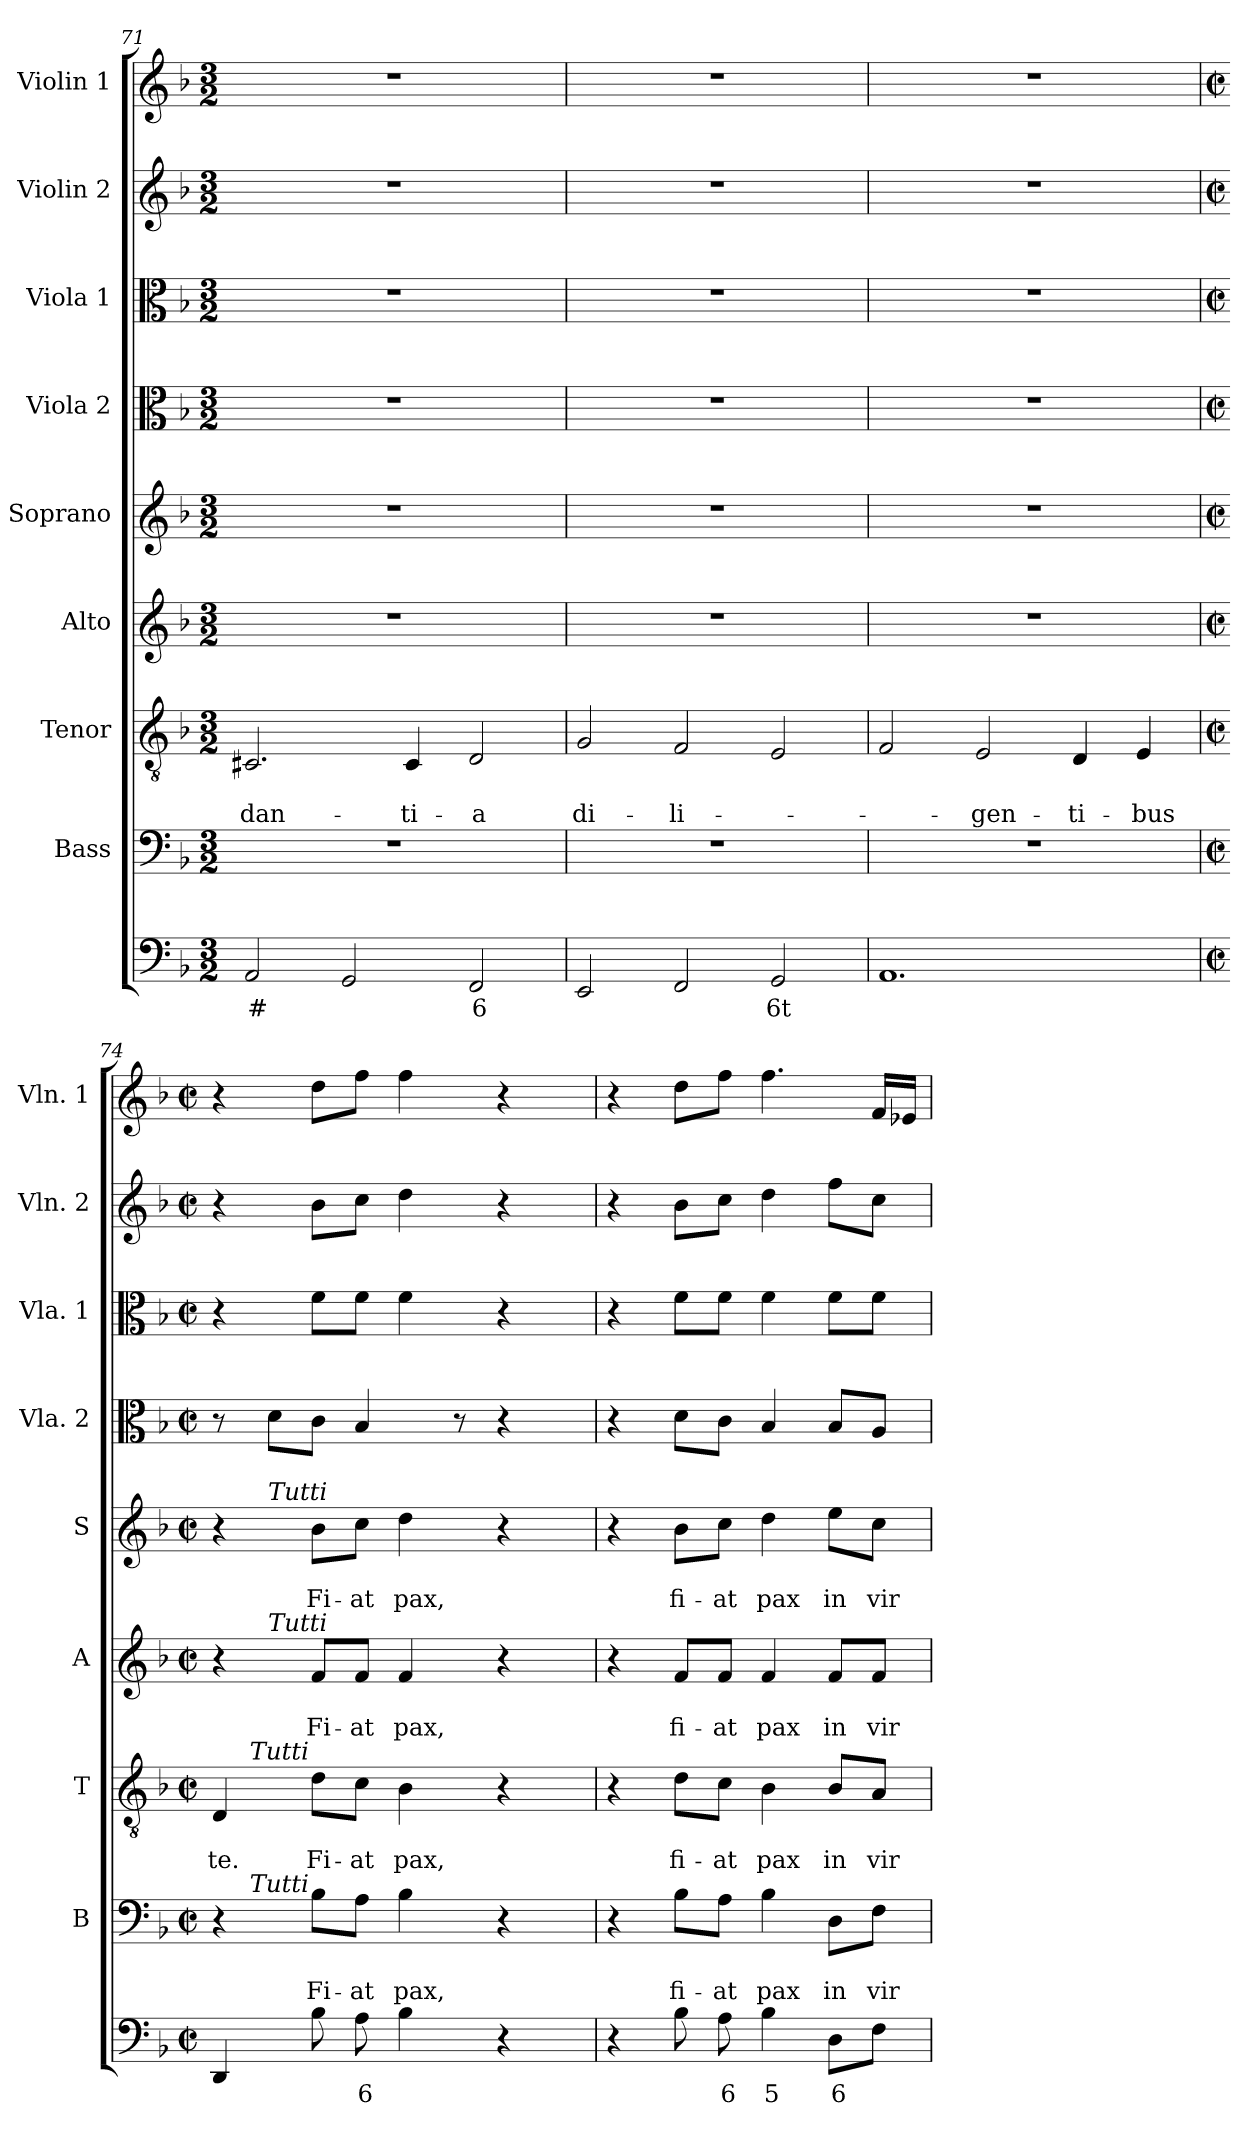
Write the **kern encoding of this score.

**kern	**text	**kern	**text	**text	**kern	**text	**text	**kern	**text	**text	**kern	**text	**text	**kern	**kern	**kern	**kern
*part9	*part9	*part8	*part8	*part8	*part7	*part7	*part7	*part6	*part6	*part6	*part5	*part5	*part5	*part4	*part3	*part2	*part1
*staff9	*staff9	*staff8	*staff8	*staff8	*staff7	*staff7	*staff7	*staff6	*staff6	*staff6	*staff5	*staff5	*staff5	*staff4	*staff3	*staff2	*staff1
*	*	*I"Bass	*	*	*I"Tenor	*	*	*I"Alto	*	*	*I"Soprano	*	*	*I"Viola 2	*I"Viola 1	*I"Violin 2	*I"Violin 1
*	*	*I'B	*	*	*I'T	*	*	*I'A	*	*	*I'S	*	*	*I'Vla. 2	*I'Vla. 1	*I'Vln. 2	*I'Vln. 1
*clefF4	*	*clefF4	*	*	*clefGv2	*	*	*clefG2	*	*	*clefG2	*	*	*clefC3	*clefC3	*clefG2	*clefG2
*k[b-]	*	*k[b-]	*	*	*k[b-]	*	*	*k[b-]	*	*	*k[b-]	*	*	*k[b-]	*k[b-]	*k[b-]	*k[b-]
*F:	*	*F:	*	*	*F:	*	*	*F:	*	*	*F:	*	*	*F:	*F:	*F:	*F:
*M3/2	*	*M3/2	*	*	*M3/2	*	*	*M3/2	*	*	*M3/2	*	*	*M3/2	*M3/2	*M3/2	*M3/2
=71	=71	=71	=71	=71	=71	=71	=71	=71	=71	=71	=71	=71	=71	=71	=71	=71	=71
!	!LO:LY:b	!	!	!	!	!	!LO:LY:b	!	!	!	!	!	!	!	!	!	!
2AA/	#	1.r	.	.	2.C#X/	.	-dan-	1.r	.	.	1.r	.	.	1.r	1.r	1.r	1.r
2GG/	.	.	.	.	.	.	.	.	.	.	.	.	.	.	.	.	.
!	!	!	!	!	!	!	!LO:LY:b	!	!	!	!	!	!	!	!	!	!
.	.	.	.	.	4C#/	.	-ti-	.	.	.	.	.	.	.	.	.	.
!	!LO:LY:b	!	!	!	!	!	!LO:LY:b	!	!	!	!	!	!	!	!	!	!
2FF/	6	.	.	.	2D/	.	-a	.	.	.	.	.	.	.	.	.	.
=72	=72	=72	=72	=72	=72	=72	=72	=72	=72	=72	=72	=72	=72	=72	=72	=72	=72
!	!	!	!	!	!	!	!LO:LY:b	!	!	!	!	!	!	!	!	!	!
2EE/	.	1.r	.	.	2G/	.	di-	1.r	.	.	1.r	.	.	1.r	1.r	1.r	1.r
!	!	!	!	!	!	!	!LO:LY:b	!	!	!	!	!	!	!	!	!	!
2FF/	.	.	.	.	2F/	.	-li-	.	.	.	.	.	.	.	.	.	.
!	!LO:LY:b	!	!	!	!	!	!	!	!	!	!	!	!	!	!	!	!
2GG/	6t	.	.	.	2E/	.	.	.	.	.	.	.	.	.	.	.	.
=73	=73	=73	=73	=73	=73	=73	=73	=73	=73	=73	=73	=73	=73	=73	=73	=73	=73
1.AA	.	1.r	.	.	2F/	.	.	1.r	.	.	1.r	.	.	1.r	1.r	1.r	1.r
!	!	!	!	!	!	!	!LO:LY:b	!	!	!	!	!	!	!	!	!	!
.	.	.	.	.	2E/	.	-gen-	.	.	.	.	.	.	.	.	.	.
!	!	!	!	!	!	!	!LO:LY:b	!	!	!	!	!	!	!	!	!	!
.	.	.	.	.	4D/	.	-ti-	.	.	.	.	.	.	.	.	.	.
!	!	!	!	!	!	!	!LO:LY:b	!	!	!	!	!	!	!	!	!	!
.	.	.	.	.	4E/	.	-bus	.	.	.	.	.	.	.	.	.	.
!!LO:LB:g=z
=74	=74	=74	=74	=74	=74	=74	=74	=74	=74	=74	=74	=74	=74	=74	=74	=74	=74
*M2/2	*	*M2/2	*	*	*M2/2	*	*	*M2/2	*	*	*M2/2	*	*	*M2/2	*M2/2	*M2/2	*M2/2
*met(c|)	*	*met(c|)	*	*	*met(c|)	*	*	*met(c|)	*	*	*met(c|)	*	*	*met(c|)	*met(c|)	*met(c|)	*met(c|)
!	!	!	!	!	!	!	!LO:LY:b	!	!	!	!	!	!	!	!	!	!
*	*	*^	*	*	*^	*	*	*^	*	*	*^	*	*	*	*	*	*
4DD/	.	4r	16.ryy	.	.	4D/	16.ryy	.	te.	4r	8ryy	.	.	4r	8ryy	.	.	8r	4r	4r	4r
!	!	!	!	!	!	!	!LO:TX:a:i:t=Tutti	!	!	!	!	!	!	!	!	!	!	!	!	!	!
!	!	!	!LO:TX:a:i:t=Tutti	!	!	!	!	!	!	!	!	!	!	!	!	!	!	!	!	!	!
.	.	.	2ryy	.	.	.	2ryy	.	.	.	.	.	.	.	.	.	.	.	.	.	.
!	!	!	!	!	!	!	!	!	!	!	!	!	!	!	!LO:TX:a:i:t=Tutti	!	!	!	!	!	!
!	!	!	!	!	!	!	!	!	!	!	!LO:TX:a:i:t=Tutti	!	!	!	!	!	!	!	!	!	!
.	.	.	.	.	.	.	.	.	.	.	2..ryy	.	.	.	2..ryy	.	.	8d\L	.	.	.
!	!	!	!	!	!LO:LY:b	!	!	!	!LO:LY:b	!	!	!	!LO:LY:b	!	!	!	!LO:LY:b	!	!	!	!
8B-\	.	8B-\L	.	.	Fi-	8d\L	.	.	Fi-	8f/L	.	.	Fi-	8b-\L	.	.	Fi-	8c\J	8f\L	8b-\L	8dd\L
!	!LO:LY:b	!	!	!	!LO:LY:b	!	!	!	!LO:LY:b	!	!	!	!LO:LY:b	!	!	!	!LO:LY:b	!	!	!	!
8A\	6	8A\J	.	.	-at	8c\J	.	.	-at	8f/J	.	.	-at	8cc\J	.	.	-at	4B-/	8f\J	8cc\J	8ff\J
!	!	!	!	!	!LO:LY:b	!	!	!	!LO:LY:b	!	!	!	!LO:LY:b	!	!	!	!LO:LY:b	!	!	!	!
4B-\	.	4B-\	.	.	pax,	4B-\	.	.	pax,	4f/	.	.	pax,	4dd\	.	.	pax,	.	4f\	4dd\	4ff\
.	.	.	4ryy	.	.	.	4ryy	.	.	.	.	.	.	.	.	.	.	.	.	.	.
.	.	.	.	.	.	.	.	.	.	.	.	.	.	.	.	.	.	8r	.	.	.
4r	.	4r	.	.	.	4r	.	.	.	4r	.	.	.	4r	.	.	.	4r	4r	4r	4r
.	.	.	8ryy	.	.	.	8ryy	.	.	.	.	.	.	.	.	.	.	.	.	.	.
.	.	.	32ryy	.	.	.	32ryy	.	.	.	.	.	.	.	.	.	.	.	.	.	.
*	*	*v	*v	*	*	*	*	*	*	*v	*v	*	*	*v	*v	*	*	*	*	*	*
*	*	*	*	*	*v	*v	*	*	*	*	*	*	*	*	*	*	*	*
=75	=75	=75	=75	=75	=75	=75	=75	=75	=75	=75	=75	=75	=75	=75	=75	=75	=75
4r	.	4r	.	.	4r	.	.	4r	.	.	4r	.	.	4r	4r	4r	4r
!	!	!	!	!LO:LY:b	!	!	!LO:LY:b	!	!	!LO:LY:b	!	!	!LO:LY:b	!	!	!	!
8B-\	.	8B-\L	.	fi-	8d\L	.	fi-	8f/L	.	fi-	8b-\L	.	fi-	8d\L	8f\L	8b-\L	8dd\L
!	!LO:LY:b	!	!	!LO:LY:b	!	!	!LO:LY:b	!	!	!LO:LY:b	!	!	!LO:LY:b	!	!	!	!
8A\	6	8A\J	.	-at	8c\J	.	-at	8f/J	.	-at	8cc\J	.	-at	8c\J	8f\J	8cc\J	8ff\J
!	!LO:LY:b	!	!	!LO:LY:b	!	!	!LO:LY:b	!	!	!LO:LY:b	!	!	!LO:LY:b	!	!	!	!
4B-\	5	4B-\	.	pax	4B-\	.	pax	4f/	.	pax	4dd\	.	pax	4B-/	4f\	4dd\	4.ff\
!	!LO:LY:b	!	!	!LO:LY:b	!	!	!LO:LY:b	!	!	!LO:LY:b	!	!	!LO:LY:b	!	!	!	!
8D\L	6	8D\L	.	in	8B-/L	.	in	8f/L	.	in	8ee\L	.	in	8B-/L	8f\L	8ff\L	.
!	!	!	!	!LO:LY:b	!	!	!LO:LY:b	!	!	!LO:LY:b	!	!	!LO:LY:b	!	!	!	!
8F\J	.	8F\J	.	vir-	8A/J	.	vir-	8f/J	.	vir-	8cc\J	.	vir-	8A/J	8f\J	8cc\J	16f/LL
.	.	.	.	.	.	.	.	.	.	.	.	.	.	.	.	.	16e-X/JJ
=	=	=	=	=	=	=	=	=	=	=	=	=	=	=	=	=	=
*-	*-	*-	*-	*-	*-	*-	*-	*-	*-	*-	*-	*-	*-	*-	*-	*-	*-
